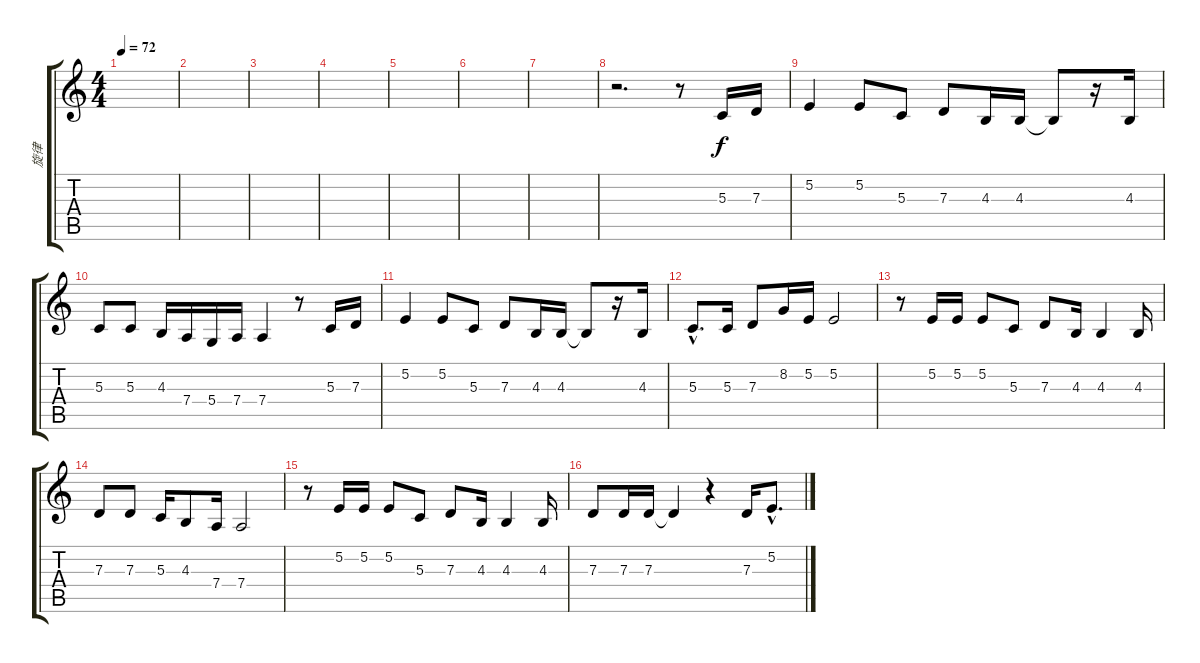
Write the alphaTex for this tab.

\track ("旋律" "旋律") {instrument oboe}
\staff {score tabs}
\tuning (E4 B3 G3 D3 A2 E2) {hide}
\ts (4 4)
\tempo 72
\clef g2
\ks c
|
|
|
|
|
|
|
r.2{d} r.8 5.3.16 7.3.16 |
5.2.4 5.2.8 5.3.8 7.3.8 4.3.16 4.3.16 4.3{t}.8 r.16 4.3.16 |
5.3.8 5.3.8 4.3.16 7.4.16 5.4.16 7.4.16 7.4.4 r.8 5.3.16 7.3.16 |
5.2.4 5.2.8 5.3.8 7.3.8 4.3.16 4.3.16 4.3{t}.8 r.16 4.3.16 |
5.3{hac}.8{d} 5.3.16 7.3.8 8.2.16 5.2.16 5.2.2 |
r.8 5.2.16 5.2.16 5.2.8 5.3.8 7.3.8 4.3.16 4.3.4 4.3.16 |
7.3.8 7.3.8 5.3.16 4.3.8 7.4.16 7.4.2 |
r.8 5.2.16 5.2.16 5.2.8 5.3.8 7.3.8 4.3.16 4.3.4 4.3.16 |
7.3.8 7.3.16 7.3.16 7.3{t}.4 r.4 7.3.16 5.2{hac}.8{d}
